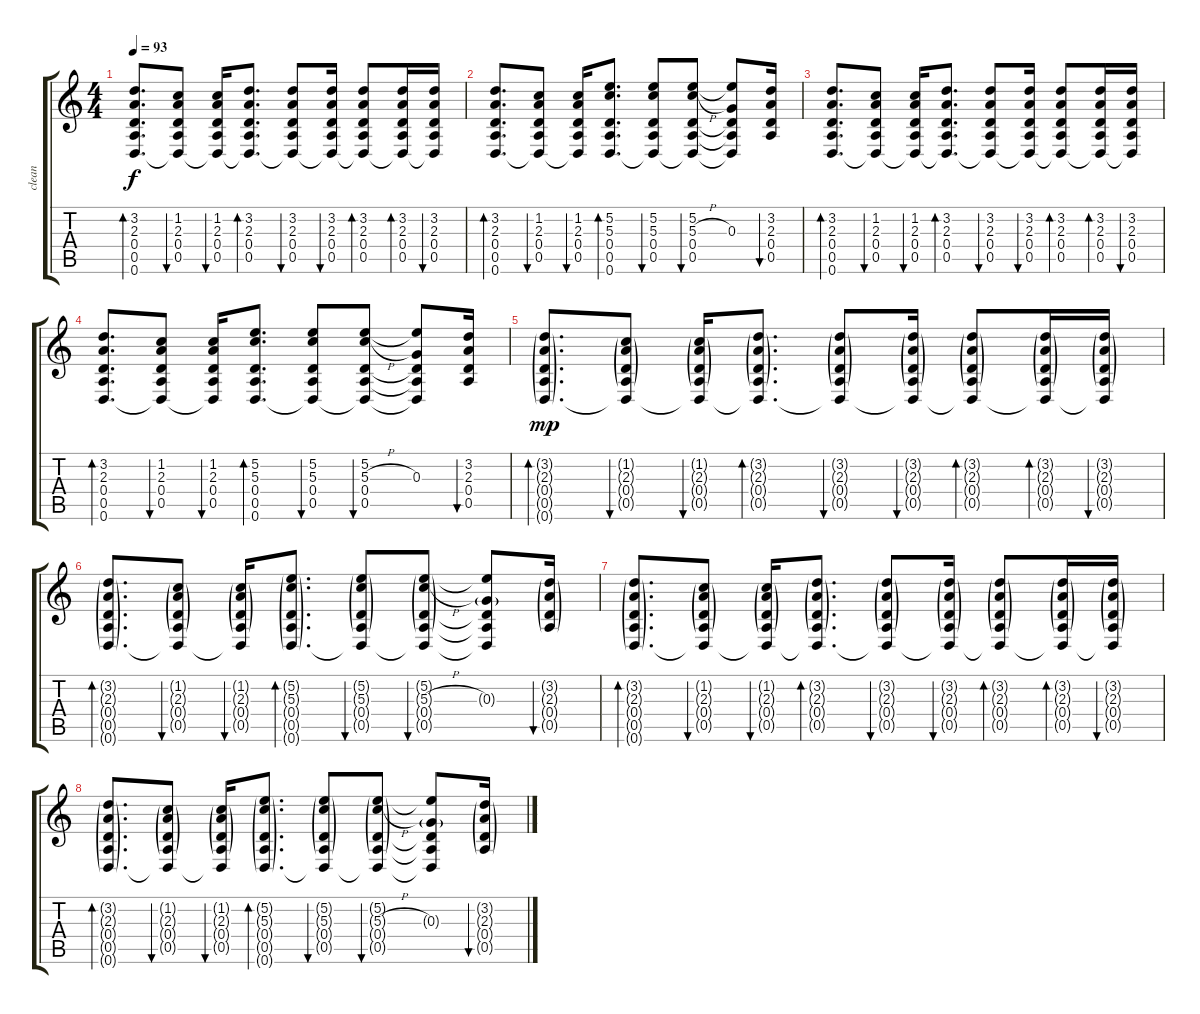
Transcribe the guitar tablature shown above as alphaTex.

\track ("clean" "clean") {instrument acousticguitarsteel}
\staff {score tabs}
\tuning (E4 B3 G3 D3 A2 D2) {hide}
\ts (4 4)
\tempo 93
\clef g2
\ks c
(3.2 2.3 0.4 0.5 0.6).8{d bd 60 dy f} (1.2 2.3 0.4 0.5 0.6{t}).8{bu 60} (1.2 2.3 0.4 0.5 0.6{t}).16{bu 60} (3.2 2.3 0.4 0.5 0.6{t}).8{d bd 60} (3.2 2.3 0.4 0.5 0.6{t}).8{bu 60} (3.2 2.3 0.4 0.5 0.6{t}).16{bu 60} (3.2 2.3 0.4 0.5 0.6{t}).8{bd 60} (3.2 2.3 0.4 0.5 0.6{t}).16{bd 60} (3.2 2.3 0.4 0.5 0.6{t}).16{bu 60} |
(3.2 2.3 0.4 0.5 0.6).8{d bd 60} (1.2 2.3 0.4 0.5 0.6{t}).8{bu 60} (1.2 2.3 0.4 0.5 0.6{t}).16{bu 60} (5.2 5.3 0.4 0.5 0.6).8{d bd 60} (5.2 5.3 0.4 0.5 0.6{t}).8{bu 60} (5.2 5.3{h} 0.4 0.5 0.6{t}).8{bu 60} (5.2{t} 0.3 0.4{t} 0.5{t} 0.6{t}).8 (3.2 2.3 0.4 0.5).16{bu 60} |
(3.2 2.3 0.4 0.5 0.6).8{d bd 60} (1.2 2.3 0.4 0.5 0.6{t}).8{bu 60} (1.2 2.3 0.4 0.5 0.6{t}).16{bu 60} (3.2 2.3 0.4 0.5 0.6{t}).8{d bd 60} (3.2 2.3 0.4 0.5 0.6{t}).8{bu 60} (3.2 2.3 0.4 0.5 0.6{t}).16{bu 60} (3.2 2.3 0.4 0.5 0.6{t}).8{bd 60} (3.2 2.3 0.4 0.5 0.6{t}).16{bd 60} (3.2 2.3 0.4 0.5 0.6{t}).16{bu 60} |
(3.2 2.3 0.4 0.5 0.6).8{d bd 60} (1.2 2.3 0.4 0.5 0.6{t}).8{bu 60} (1.2 2.3 0.4 0.5 0.6{t}).16{bu 60} (5.2 5.3 0.4 0.5 0.6).8{d bd 60} (5.2 5.3 0.4 0.5 0.6{t}).8{bu 60} (5.2 5.3{h} 0.4 0.5 0.6{t}).8{bu 60} (5.2{t} 0.3 0.4{t} 0.5{t} 0.6{t}).8 (3.2 2.3 0.4 0.5).16{bu 60} |
(3.2{g} 2.3{g} 0.4{g} 0.5{g} 0.6{g}).8{d bd 60 dy mp} (1.2{g} 2.3{g} 0.4{g} 0.5{g} 0.6{t}).8{bu 60} (1.2{g} 2.3{g} 0.4{g} 0.5{g} 0.6{t}).16{bu 60} (3.2{g} 2.3{g} 0.4{g} 0.5{g} 0.6{t}).8{d bd 60} (3.2{g} 2.3{g} 0.4{g} 0.5{g} 0.6{t}).8{bu 60} (3.2{g} 2.3{g} 0.4{g} 0.5{g} 0.6{t}).16{bu 60} (3.2{g} 2.3{g} 0.4{g} 0.5{g} 0.6{t}).8{bd 60} (3.2{g} 2.3{g} 0.4{g} 0.5{g} 0.6{t}).16{bd 60} (3.2{g} 2.3{g} 0.4{g} 0.5{g} 0.6{t}).16{bu 60} |
(3.2{g} 2.3{g} 0.4{g} 0.5{g} 0.6{g}).8{d bd 60} (1.2{g} 2.3{g} 0.4{g} 0.5{g} 0.6{t}).8{bu 60} (1.2{g} 2.3{g} 0.4{g} 0.5{g} 0.6{t}).16{bu 60} (5.2{g} 5.3{g} 0.4{g} 0.5{g} 0.6{g}).8{d bd 60} (5.2{g} 5.3{g} 0.4{g} 0.5{g} 0.6{t}).8{bu 60} (5.2{g} 5.3{h g} 0.4{g} 0.5{g} 0.6{t}).8{bu 60} (5.2{t} 0.3{g} 0.4{t} 0.5{t} 0.6{t}).8 (3.2{g} 2.3{g} 0.4{g} 0.5{g}).16{bu 60} |
(3.2{g} 2.3{g} 0.4{g} 0.5{g} 0.6{g}).8{d bd 60} (1.2{g} 2.3{g} 0.4{g} 0.5{g} 0.6{t}).8{bu 60} (1.2{g} 2.3{g} 0.4{g} 0.5{g} 0.6{t}).16{bu 60} (3.2{g} 2.3{g} 0.4{g} 0.5{g} 0.6{t}).8{d bd 60} (3.2{g} 2.3{g} 0.4{g} 0.5{g} 0.6{t}).8{bu 60} (3.2{g} 2.3{g} 0.4{g} 0.5{g} 0.6{t}).16{bu 60} (3.2{g} 2.3{g} 0.4{g} 0.5{g} 0.6{t}).8{bd 60} (3.2{g} 2.3{g} 0.4{g} 0.5{g} 0.6{t}).16{bd 60} (3.2{g} 2.3{g} 0.4{g} 0.5{g} 0.6{t}).16{bu 60} |
(3.2{g} 2.3{g} 0.4{g} 0.5{g} 0.6{g}).8{d bd 60} (1.2{g} 2.3{g} 0.4{g} 0.5{g} 0.6{t}).8{bu 60} (1.2{g} 2.3{g} 0.4{g} 0.5{g} 0.6{t}).16{bu 60} (5.2{g} 5.3{g} 0.4{g} 0.5{g} 0.6{g}).8{d bd 60} (5.2{g} 5.3{g} 0.4{g} 0.5{g} 0.6{t}).8{bu 60} (5.2{g} 5.3{h g} 0.4{g} 0.5{g} 0.6{t}).8{bu 60} (5.2{t} 0.3{g} 0.4{t} 0.5{t} 0.6{t}).8 (3.2{g} 2.3{g} 0.4{g} 0.5{g}).16{bu 60}
